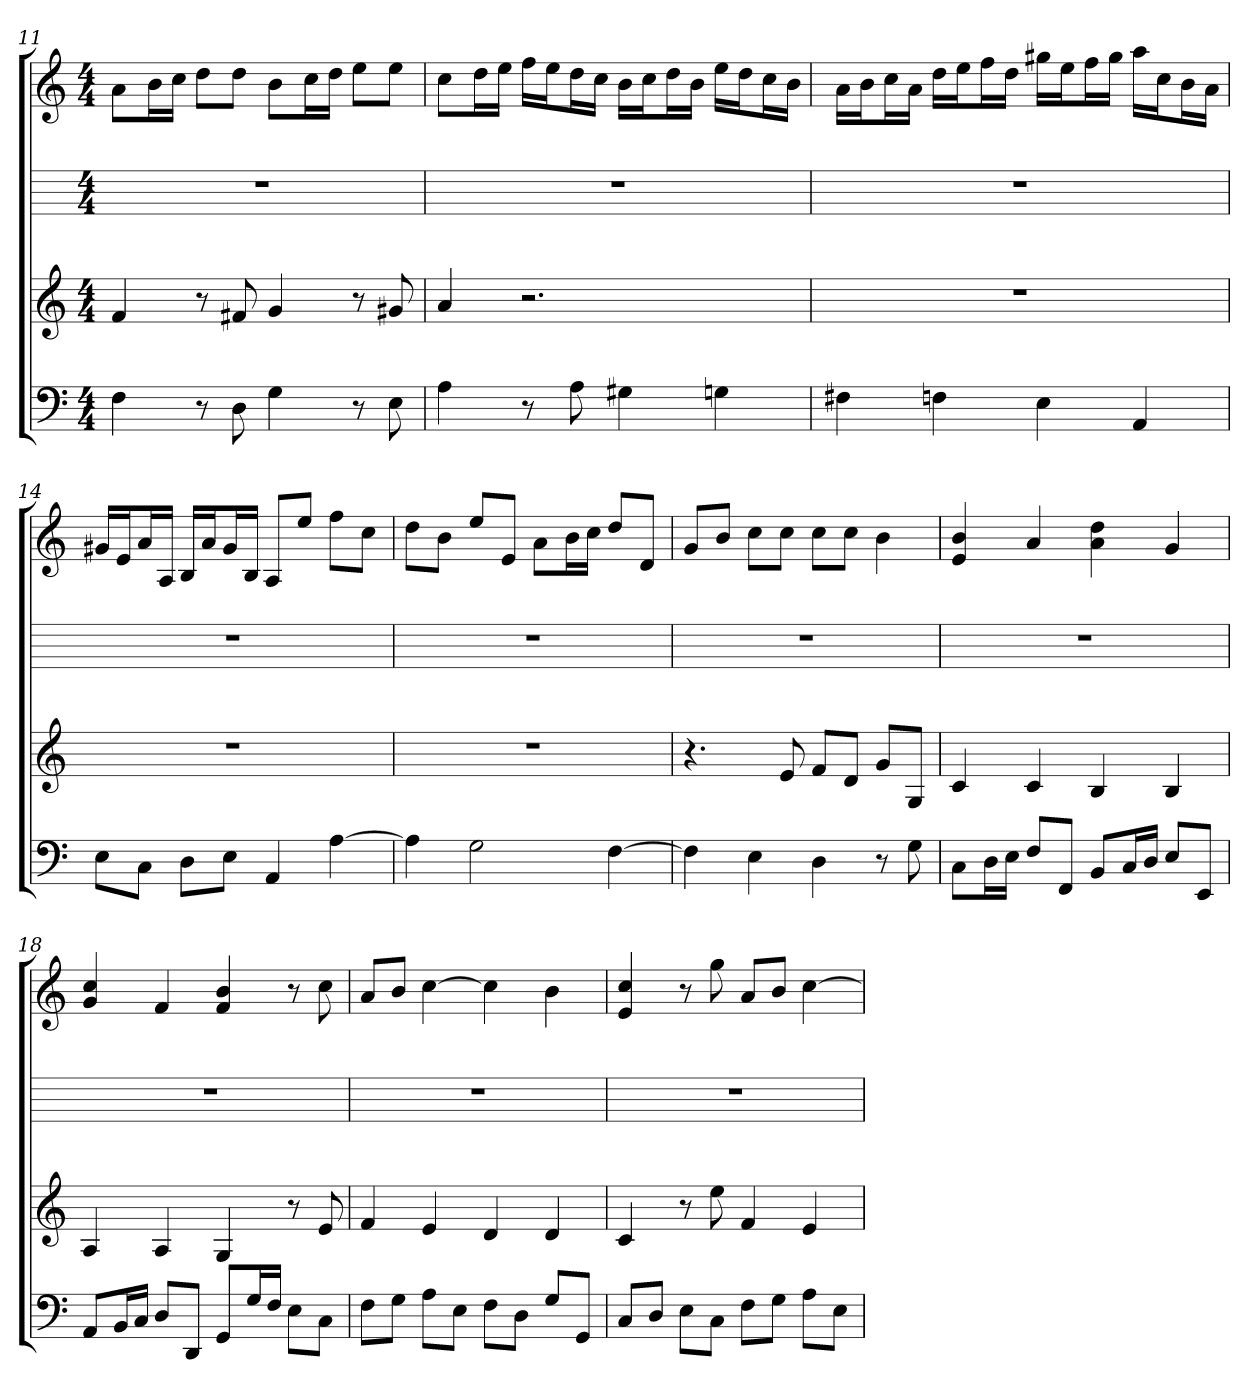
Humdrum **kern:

**kern	**kern	**kern	**kern
*part4	*part3	*part2	*part1
*staff4	*staff3	*staff2	*staff1
*k[]	*k[]	*k[]	*k[]
*C:	*C:	*C:	*C:
*M4/4	*M4/4	*M4/4	*M4/4
=11	=11	=11	=11
4F	4f	1r	8aL
.	.	.	16bL
.	.	.	16ccJJ
8r	8r	.	8ddL
8D	8f#X	.	8ddJ
4G	4g	.	8bL
.	.	.	16ccL
.	.	.	16ddJJ
8r	8r	.	8eeL
8E	8g#X	.	8eeJ
=12	=12	=12	=12
4A	4a	1r	8ccL
.	.	.	16ddL
.	.	.	16eeJJ
8r	2.r	.	16ffLL
.	.	.	16eeJ
8A	.	.	16ddL
.	.	.	16ccJJ
4G#X	.	.	16bLL
.	.	.	16ccJ
.	.	.	16ddL
.	.	.	16bJJ
4Gn	.	.	16eeLL
.	.	.	16ddJ
.	.	.	16ccL
.	.	.	16bJJ
=13	=13	=13	=13
4F#X	1r	1r	16aLL
.	.	.	16bJ
.	.	.	16ccL
.	.	.	16aJJ
4Fn	.	.	16ddLL
.	.	.	16eeJ
.	.	.	16ffL
.	.	.	16ddJJ
4E	.	.	16gg#XLL
.	.	.	16eeJ
.	.	.	16ffL
.	.	.	16gg#JJ
4AA	.	.	16aaLL
.	.	.	16ccJ
.	.	.	16bL
.	.	.	16aJJ
=14	=14	=14	=14
8EL	1r	1r	16g#XLL
.	.	.	16eJ
8CJ	.	.	16aL
.	.	.	16AJJ
8DL	.	.	16BLL
.	.	.	16aJ
8EJ	.	.	16g#L
.	.	.	16BJJ
4AA	.	.	8AL
.	.	.	8eeJ
[4A	.	.	8ffL
.	.	.	8ccJ
=15	=15	=15	=15
4A]	1r	1r	8ddL
.	.	.	8bJ
2G	.	.	8eeL
.	.	.	8eJ
.	.	.	8aL
.	.	.	16bL
.	.	.	16ccJJ
[4F	.	.	8ddL
.	.	.	8dJ
=16	=16	=16	=16
4F]	4.r	1r	8gL
.	.	.	8bJ
4E	.	.	8ccL
.	8e	.	8ccJ
4D	8fL	.	8ccL
.	8dJ	.	8ccJ
8r	8gL	.	4b
8G	8GJ	.	.
=17	=17	=17	=17
8CL	4c	1r	4e 4b
16DL	.	.	.
16EJJ	.	.	.
8FL	4c	.	4a
8FFJ	.	.	.
8BBL	4B	.	4a 4dd
16CL	.	.	.
16DJJ	.	.	.
8EL	4B	.	4g
8EEJ	.	.	.
=18	=18	=18	=18
8AAL	4A	1r	4g 4cc
16BBL	.	.	.
16CJJ	.	.	.
8DL	4A	.	4f
8DDJ	.	.	.
8GGL	4G	.	4f 4b
16GL	.	.	.
16FJJ	.	.	.
8EL	8r	.	8r
8CJ	8e	.	8cc
=19	=19	=19	=19
8FL	4f	1r	8aL
8GJ	.	.	8bJ
8AL	4e	.	[4cc
8EJ	.	.	.
8FL	4d	.	4cc]
8DJ	.	.	.
8GL	4d	.	4b
8GGJ	.	.	.
=20	=20	=20	=20
8CL	4c	1r	4e 4cc
8DJ	.	.	.
8EL	8r	.	8r
8CJ	8ee	.	8gg
8FL	4f	.	8aL
8GJ	.	.	8bJ
8AL	4e	.	[4cc
8EJ	.	.	.
=	=	=	=
*-	*-	*-	*-
